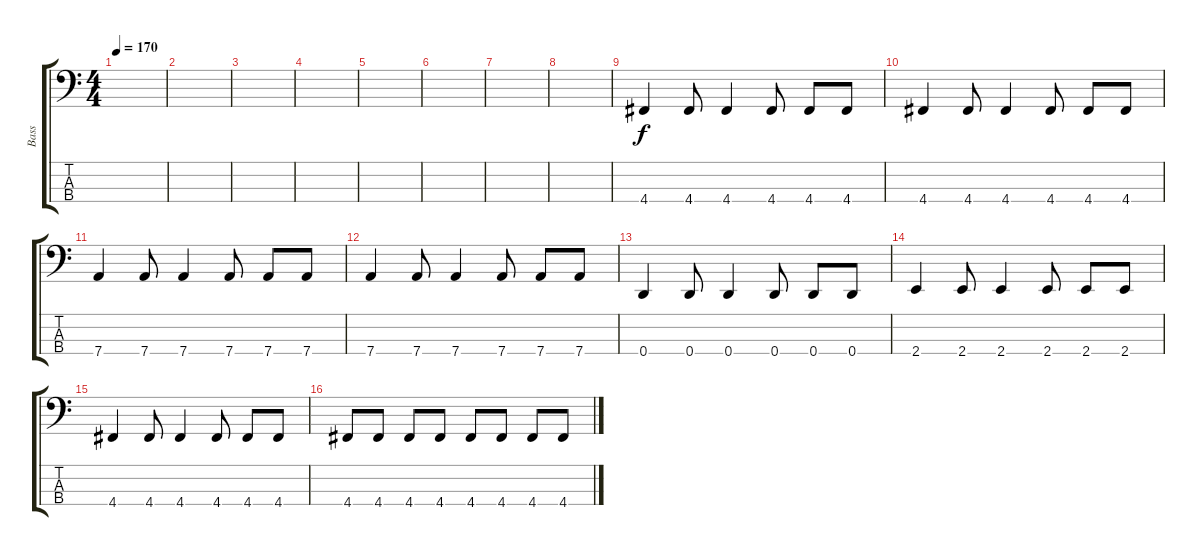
\track ("Bass" "Bass") {instrument electricbassfinger}
\staff {score tabs}
\tuning (G2 D2 A1 D1) {hide}
\ts (4 4)
\tempo 170
\clef f4
\ks c
|
|
|
|
|
|
|
|
4.4.4 4.4.8 4.4.4 4.4.8 4.4.8 4.4.8 |
4.4.4 4.4.8 4.4.4 4.4.8 4.4.8 4.4.8 |
7.4.4 7.4.8 7.4.4 7.4.8 7.4.8 7.4.8 |
7.4.4 7.4.8 7.4.4 7.4.8 7.4.8 7.4.8 |
0.4.4 0.4.8 0.4.4 0.4.8 0.4.8 0.4.8 |
2.4.4 2.4.8 2.4.4 2.4.8 2.4.8 2.4.8 |
4.4.4 4.4.8 4.4.4 4.4.8 4.4.8 4.4.8 |
4.4.8 4.4.8 4.4.8 4.4.8 4.4.8 4.4.8 4.4.8 4.4.8
